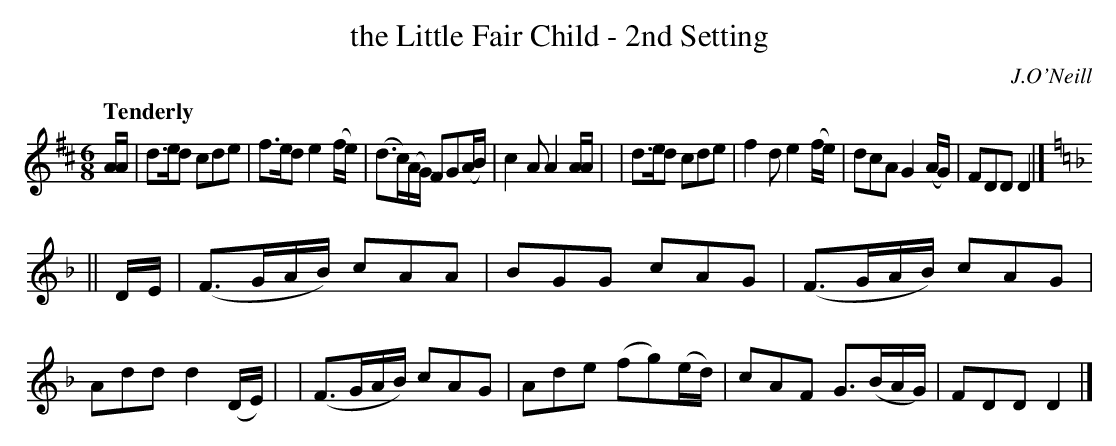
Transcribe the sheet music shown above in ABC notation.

X:1
T: the Little Fair Child - 2nd Setting
Q: "Tenderly"
O: J.O'Neill
M: 6/8
L: 1/8
K: D	% and Dm
A/A/ \
| d>ed cde | f>ed e2 (f/e/) | (d>c)(A/G/) FG(A/B/) | c2 A A2 A/A/ |\
| d>ed cde | f2 d e2 (f/e/) | dcA G2 (A/G/) | FDD D2 |]
K: Dm
|| D/E/ \
| (F>GA/B/) cAA | BGG cAG | (F>GA/B/) cAG | Add d2 (D/E/) |\
| (F>GA/B/) cAG | Ade (fg)(e/d/) | cAF G>(BA/G/) | FDD D2 |]
